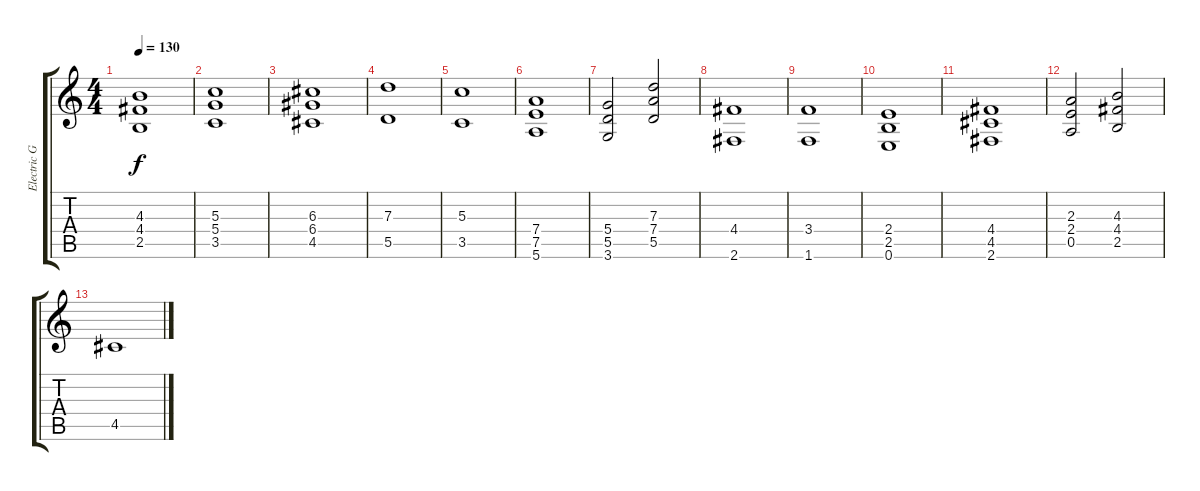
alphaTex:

\track ("Electric Guitar" "Electric G") {instrument overdrivenguitar}
\staff {score tabs}
\tuning (E4 B3 G3 D3 A2 E2) {hide}
\ts (4 4)
\tempo 130
\clef g2
\ks c
(4.3 4.4 2.5).1{dy f} |
(5.3 5.4 3.5).1 |
(6.3 6.4 4.5).1 |
(7.3 5.5).1 |
(5.3 3.5).1 |
(7.4 7.5 5.6).1 |
(5.4 5.5 3.6).2 (7.3 7.4 5.5).2 |
(4.4 2.6).1 |
(3.4 1.6).1 |
(2.4 2.5 0.6).1 |
(4.4 4.5 2.6).1 |
(2.3 2.4 0.5).2 (4.3 4.4 2.5).2 |
4.5.1
